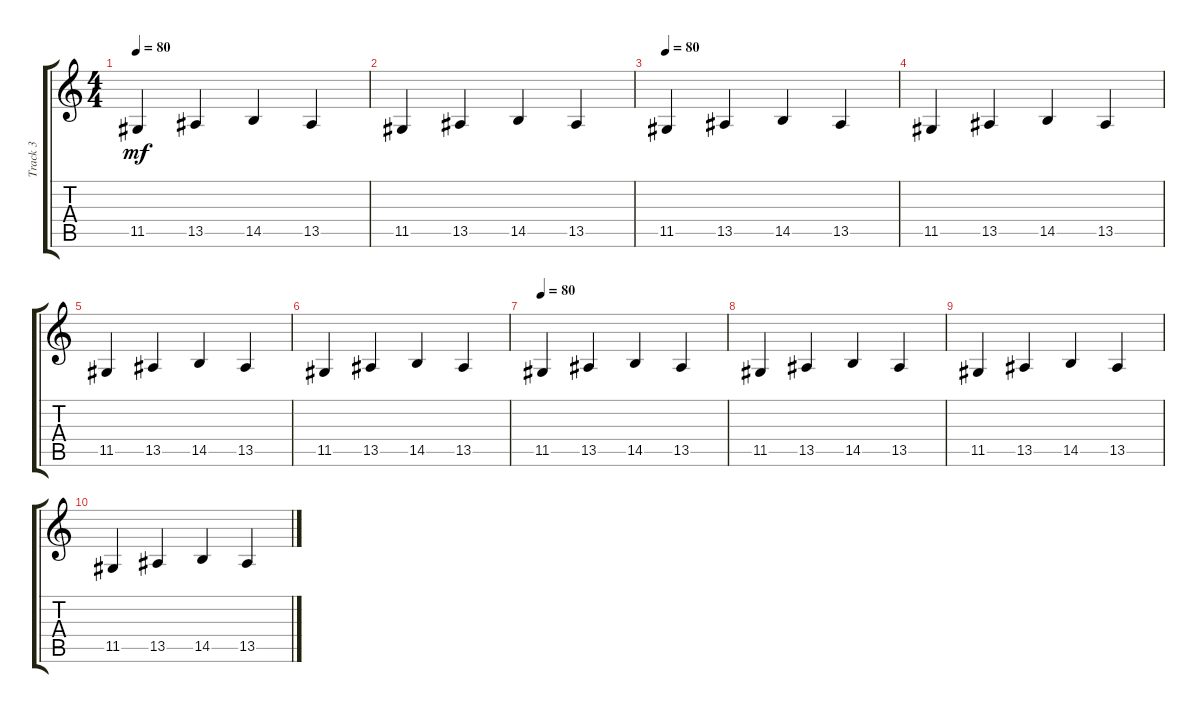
\track ("Track 3" "Track 3") {instrument stringensemble1}
\staff {score tabs}
\tuning (E4 B3 G3 D3 A2 E2) {hide}
\ts (4 4)
\tempo 80
\clef g2
\ks c
11.5.4{dy mf} 13.5.4 14.5.4 13.5.4 |
11.5.4 13.5.4 14.5.4 13.5.4 |
\tempo 80
11.5.4 13.5.4 14.5.4 13.5.4 |
11.5.4 13.5.4 14.5.4 13.5.4 |
11.5.4 13.5.4 14.5.4 13.5.4 |
11.5.4 13.5.4 14.5.4 13.5.4 |
\tempo 80
11.5.4 13.5.4 14.5.4 13.5.4 |
11.5.4 13.5.4 14.5.4 13.5.4 |
11.5.4 13.5.4 14.5.4 13.5.4 |
11.5.4 13.5.4 14.5.4 13.5.4
